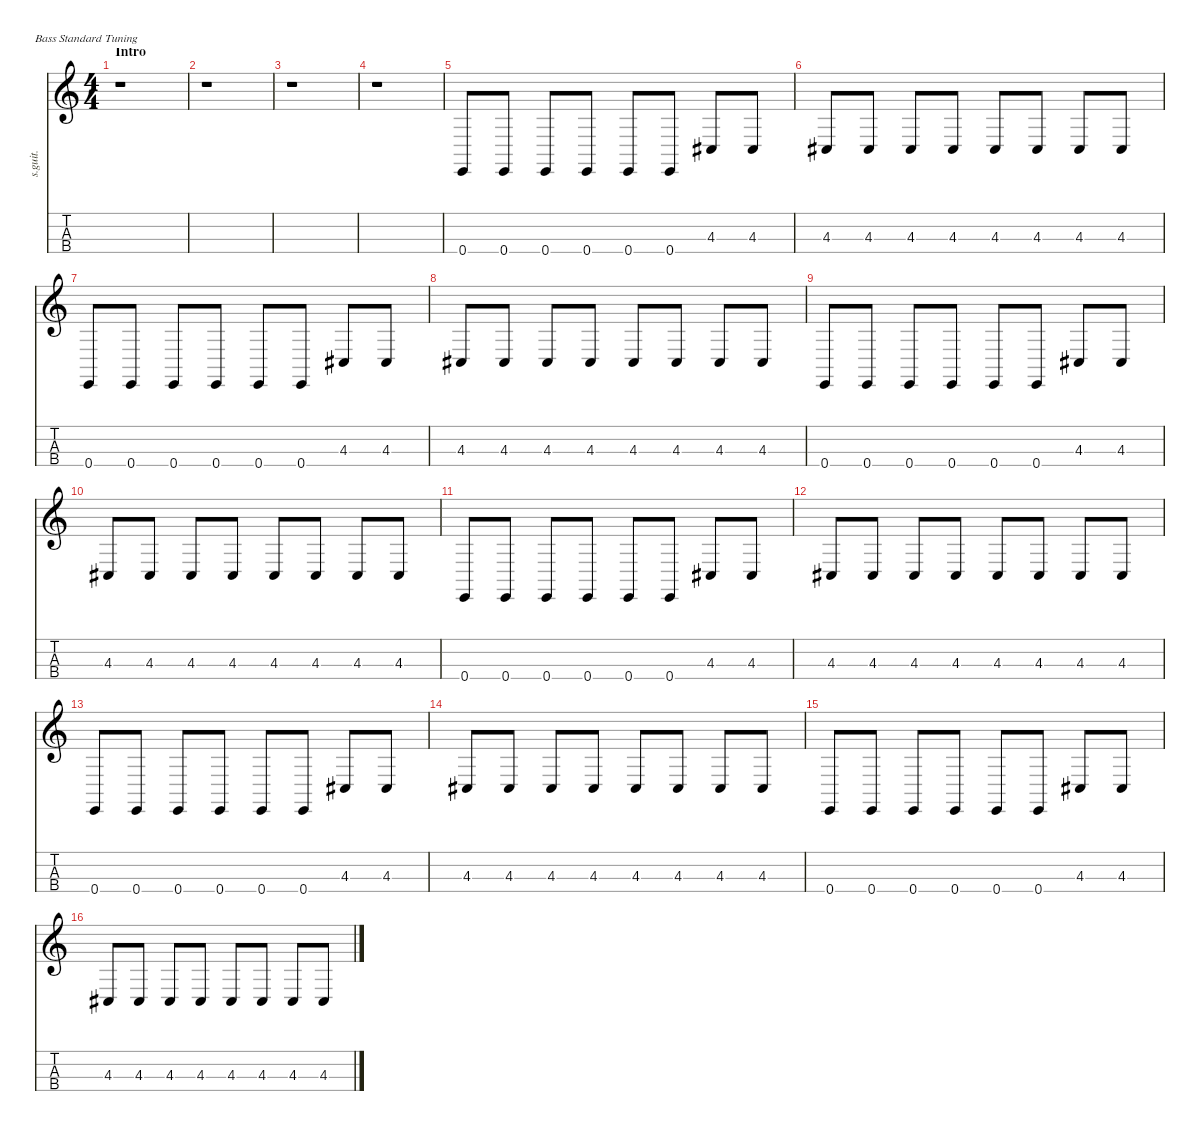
\defaultSystemsLayout 4
\hideDynamics
\bracketExtendMode nobrackets
\track ("Nate Mendel" "s.guit.") {instrument electricbasspick}
\staff {score tabs}
\tuning (G2 D2 A1 E1)
\ts (4 4)
\beaming (8 2 2 2 2)
\section ("" "Intro")
\tempo (154 hide)
\clef g2
\ks c
r.1{dy f instrument electricbasspick} |
r.1 |
r.1 |
r.1 |
0.4.8{lyrics (0 "") lyrics (1 "") lyrics (2 "") lyrics (3 "") lyrics (4 "")} 0.4.8{lyrics (0 "") lyrics (1 "") lyrics (2 "") lyrics (3 "") lyrics (4 "")} 0.4.8{lyrics (0 "") lyrics (1 "") lyrics (2 "") lyrics (3 "") lyrics (4 "")} 0.4.8{lyrics (0 "") lyrics (1 "") lyrics (2 "") lyrics (3 "") lyrics (4 "")} 0.4.8{lyrics (0 "") lyrics (1 "") lyrics (2 "") lyrics (3 "") lyrics (4 "")} 0.4.8{lyrics (0 "") lyrics (1 "") lyrics (2 "") lyrics (3 "") lyrics (4 "")} 4.3{acc #}.8{lyrics (0 "") lyrics (1 "") lyrics (2 "") lyrics (3 "") lyrics (4 "")} 4.3{acc #}.8{lyrics (0 "") lyrics (1 "") lyrics (2 "") lyrics (3 "") lyrics (4 "")} |
4.3{acc #}.8{lyrics (0 "") lyrics (1 "") lyrics (2 "") lyrics (3 "") lyrics (4 "")} 4.3{acc #}.8{lyrics (0 "") lyrics (1 "") lyrics (2 "") lyrics (3 "") lyrics (4 "")} 4.3{acc #}.8{lyrics (0 "") lyrics (1 "") lyrics (2 "") lyrics (3 "") lyrics (4 "")} 4.3{acc #}.8{lyrics (0 "") lyrics (1 "") lyrics (2 "") lyrics (3 "") lyrics (4 "")} 4.3{acc #}.8{lyrics (0 "") lyrics (1 "") lyrics (2 "") lyrics (3 "") lyrics (4 "")} 4.3{acc #}.8{lyrics (0 "") lyrics (1 "") lyrics (2 "") lyrics (3 "") lyrics (4 "")} 4.3{acc #}.8{lyrics (0 "") lyrics (1 "") lyrics (2 "") lyrics (3 "") lyrics (4 "")} 4.3{acc #}.8{lyrics (0 "") lyrics (1 "") lyrics (2 "") lyrics (3 "") lyrics (4 "")} |
0.4.8{lyrics (0 "") lyrics (1 "") lyrics (2 "") lyrics (3 "") lyrics (4 "")} 0.4.8{lyrics (0 "") lyrics (1 "") lyrics (2 "") lyrics (3 "") lyrics (4 "")} 0.4.8{lyrics (0 "") lyrics (1 "") lyrics (2 "") lyrics (3 "") lyrics (4 "")} 0.4.8{lyrics (0 "") lyrics (1 "") lyrics (2 "") lyrics (3 "") lyrics (4 "")} 0.4.8{lyrics (0 "") lyrics (1 "") lyrics (2 "") lyrics (3 "") lyrics (4 "")} 0.4.8{lyrics (0 "") lyrics (1 "") lyrics (2 "") lyrics (3 "") lyrics (4 "")} 4.3{acc #}.8{lyrics (0 "") lyrics (1 "") lyrics (2 "") lyrics (3 "") lyrics (4 "")} 4.3{acc #}.8{lyrics (0 "") lyrics (1 "") lyrics (2 "") lyrics (3 "") lyrics (4 "")} |
4.3{acc #}.8{lyrics (0 "") lyrics (1 "") lyrics (2 "") lyrics (3 "") lyrics (4 "")} 4.3{acc #}.8{lyrics (0 "") lyrics (1 "") lyrics (2 "") lyrics (3 "") lyrics (4 "")} 4.3{acc #}.8{lyrics (0 "") lyrics (1 "") lyrics (2 "") lyrics (3 "") lyrics (4 "")} 4.3{acc #}.8{lyrics (0 "") lyrics (1 "") lyrics (2 "") lyrics (3 "") lyrics (4 "")} 4.3{acc #}.8{lyrics (0 "") lyrics (1 "") lyrics (2 "") lyrics (3 "") lyrics (4 "")} 4.3{acc #}.8{lyrics (0 "") lyrics (1 "") lyrics (2 "") lyrics (3 "") lyrics (4 "")} 4.3{acc #}.8{lyrics (0 "") lyrics (1 "") lyrics (2 "") lyrics (3 "") lyrics (4 "")} 4.3{acc #}.8{lyrics (0 "") lyrics (1 "") lyrics (2 "") lyrics (3 "") lyrics (4 "")} |
0.4.8{lyrics (0 "") lyrics (1 "") lyrics (2 "") lyrics (3 "") lyrics (4 "")} 0.4.8{lyrics (0 "") lyrics (1 "") lyrics (2 "") lyrics (3 "") lyrics (4 "")} 0.4.8{lyrics (0 "") lyrics (1 "") lyrics (2 "") lyrics (3 "") lyrics (4 "")} 0.4.8{lyrics (0 "") lyrics (1 "") lyrics (2 "") lyrics (3 "") lyrics (4 "")} 0.4.8{lyrics (0 "") lyrics (1 "") lyrics (2 "") lyrics (3 "") lyrics (4 "")} 0.4.8{lyrics (0 "") lyrics (1 "") lyrics (2 "") lyrics (3 "") lyrics (4 "")} 4.3{acc #}.8{lyrics (0 "") lyrics (1 "") lyrics (2 "") lyrics (3 "") lyrics (4 "")} 4.3{acc #}.8{lyrics (0 "") lyrics (1 "") lyrics (2 "") lyrics (3 "") lyrics (4 "")} |
4.3{acc #}.8{lyrics (0 "") lyrics (1 "") lyrics (2 "") lyrics (3 "") lyrics (4 "")} 4.3{acc #}.8{lyrics (0 "") lyrics (1 "") lyrics (2 "") lyrics (3 "") lyrics (4 "")} 4.3{acc #}.8{lyrics (0 "") lyrics (1 "") lyrics (2 "") lyrics (3 "") lyrics (4 "")} 4.3{acc #}.8{lyrics (0 "") lyrics (1 "") lyrics (2 "") lyrics (3 "") lyrics (4 "")} 4.3{acc #}.8{lyrics (0 "") lyrics (1 "") lyrics (2 "") lyrics (3 "") lyrics (4 "")} 4.3{acc #}.8{lyrics (0 "") lyrics (1 "") lyrics (2 "") lyrics (3 "") lyrics (4 "")} 4.3{acc #}.8{lyrics (0 "") lyrics (1 "") lyrics (2 "") lyrics (3 "") lyrics (4 "")} 4.3{acc #}.8{lyrics (0 "") lyrics (1 "") lyrics (2 "") lyrics (3 "") lyrics (4 "")} |
0.4.8{lyrics (0 "") lyrics (1 "") lyrics (2 "") lyrics (3 "") lyrics (4 "")} 0.4.8{lyrics (0 "") lyrics (1 "") lyrics (2 "") lyrics (3 "") lyrics (4 "")} 0.4.8{lyrics (0 "") lyrics (1 "") lyrics (2 "") lyrics (3 "") lyrics (4 "")} 0.4.8{lyrics (0 "") lyrics (1 "") lyrics (2 "") lyrics (3 "") lyrics (4 "")} 0.4.8{lyrics (0 "") lyrics (1 "") lyrics (2 "") lyrics (3 "") lyrics (4 "")} 0.4.8{lyrics (0 "") lyrics (1 "") lyrics (2 "") lyrics (3 "") lyrics (4 "")} 4.3{acc #}.8{lyrics (0 "") lyrics (1 "") lyrics (2 "") lyrics (3 "") lyrics (4 "")} 4.3{acc #}.8{lyrics (0 "") lyrics (1 "") lyrics (2 "") lyrics (3 "") lyrics (4 "")} |
4.3{acc #}.8{lyrics (0 "") lyrics (1 "") lyrics (2 "") lyrics (3 "") lyrics (4 "")} 4.3{acc #}.8{lyrics (0 "") lyrics (1 "") lyrics (2 "") lyrics (3 "") lyrics (4 "")} 4.3{acc #}.8{lyrics (0 "") lyrics (1 "") lyrics (2 "") lyrics (3 "") lyrics (4 "")} 4.3{acc #}.8{lyrics (0 "") lyrics (1 "") lyrics (2 "") lyrics (3 "") lyrics (4 "")} 4.3{acc #}.8{lyrics (0 "") lyrics (1 "") lyrics (2 "") lyrics (3 "") lyrics (4 "")} 4.3{acc #}.8{lyrics (0 "") lyrics (1 "") lyrics (2 "") lyrics (3 "") lyrics (4 "")} 4.3{acc #}.8{lyrics (0 "") lyrics (1 "") lyrics (2 "") lyrics (3 "") lyrics (4 "")} 4.3{acc #}.8{lyrics (0 "") lyrics (1 "") lyrics (2 "") lyrics (3 "") lyrics (4 "")} |
0.4.8{lyrics (0 "") lyrics (1 "") lyrics (2 "") lyrics (3 "") lyrics (4 "")} 0.4.8{lyrics (0 "") lyrics (1 "") lyrics (2 "") lyrics (3 "") lyrics (4 "")} 0.4.8{lyrics (0 "") lyrics (1 "") lyrics (2 "") lyrics (3 "") lyrics (4 "")} 0.4.8{lyrics (0 "") lyrics (1 "") lyrics (2 "") lyrics (3 "") lyrics (4 "")} 0.4.8{lyrics (0 "") lyrics (1 "") lyrics (2 "") lyrics (3 "") lyrics (4 "")} 0.4.8{lyrics (0 "") lyrics (1 "") lyrics (2 "") lyrics (3 "") lyrics (4 "")} 4.3{acc #}.8{lyrics (0 "") lyrics (1 "") lyrics (2 "") lyrics (3 "") lyrics (4 "")} 4.3{acc #}.8{lyrics (0 "") lyrics (1 "") lyrics (2 "") lyrics (3 "") lyrics (4 "")} |
4.3{acc #}.8{lyrics (0 "") lyrics (1 "") lyrics (2 "") lyrics (3 "") lyrics (4 "")} 4.3{acc #}.8{lyrics (0 "") lyrics (1 "") lyrics (2 "") lyrics (3 "") lyrics (4 "")} 4.3{acc #}.8{lyrics (0 "") lyrics (1 "") lyrics (2 "") lyrics (3 "") lyrics (4 "")} 4.3{acc #}.8{lyrics (0 "") lyrics (1 "") lyrics (2 "") lyrics (3 "") lyrics (4 "")} 4.3{acc #}.8{lyrics (0 "") lyrics (1 "") lyrics (2 "") lyrics (3 "") lyrics (4 "")} 4.3{acc #}.8{lyrics (0 "") lyrics (1 "") lyrics (2 "") lyrics (3 "") lyrics (4 "")} 4.3{acc #}.8{lyrics (0 "") lyrics (1 "") lyrics (2 "") lyrics (3 "") lyrics (4 "")} 4.3{acc #}.8{lyrics (0 "") lyrics (1 "") lyrics (2 "") lyrics (3 "") lyrics (4 "")} |
0.4.8{lyrics (0 "") lyrics (1 "") lyrics (2 "") lyrics (3 "") lyrics (4 "")} 0.4.8{lyrics (0 "") lyrics (1 "") lyrics (2 "") lyrics (3 "") lyrics (4 "")} 0.4.8{lyrics (0 "") lyrics (1 "") lyrics (2 "") lyrics (3 "") lyrics (4 "")} 0.4.8{lyrics (0 "") lyrics (1 "") lyrics (2 "") lyrics (3 "") lyrics (4 "")} 0.4.8{lyrics (0 "") lyrics (1 "") lyrics (2 "") lyrics (3 "") lyrics (4 "")} 0.4.8{lyrics (0 "") lyrics (1 "") lyrics (2 "") lyrics (3 "") lyrics (4 "")} 4.3{acc #}.8{lyrics (0 "") lyrics (1 "") lyrics (2 "") lyrics (3 "") lyrics (4 "")} 4.3{acc #}.8{lyrics (0 "") lyrics (1 "") lyrics (2 "") lyrics (3 "") lyrics (4 "")} |
4.3{acc #}.8{lyrics (0 "") lyrics (1 "") lyrics (2 "") lyrics (3 "") lyrics (4 "")} 4.3{acc #}.8{lyrics (0 "") lyrics (1 "") lyrics (2 "") lyrics (3 "") lyrics (4 "")} 4.3{acc #}.8{lyrics (0 "") lyrics (1 "") lyrics (2 "") lyrics (3 "") lyrics (4 "")} 4.3{acc #}.8{lyrics (0 "") lyrics (1 "") lyrics (2 "") lyrics (3 "") lyrics (4 "")} 4.3{acc #}.8{lyrics (0 "") lyrics (1 "") lyrics (2 "") lyrics (3 "") lyrics (4 "")} 4.3{acc #}.8{lyrics (0 "") lyrics (1 "") lyrics (2 "") lyrics (3 "") lyrics (4 "")} 4.3{acc #}.8{lyrics (0 "") lyrics (1 "") lyrics (2 "") lyrics (3 "") lyrics (4 "")} 4.3{acc #}.8{lyrics (0 "") lyrics (1 "") lyrics (2 "") lyrics (3 "") lyrics (4 "")}
